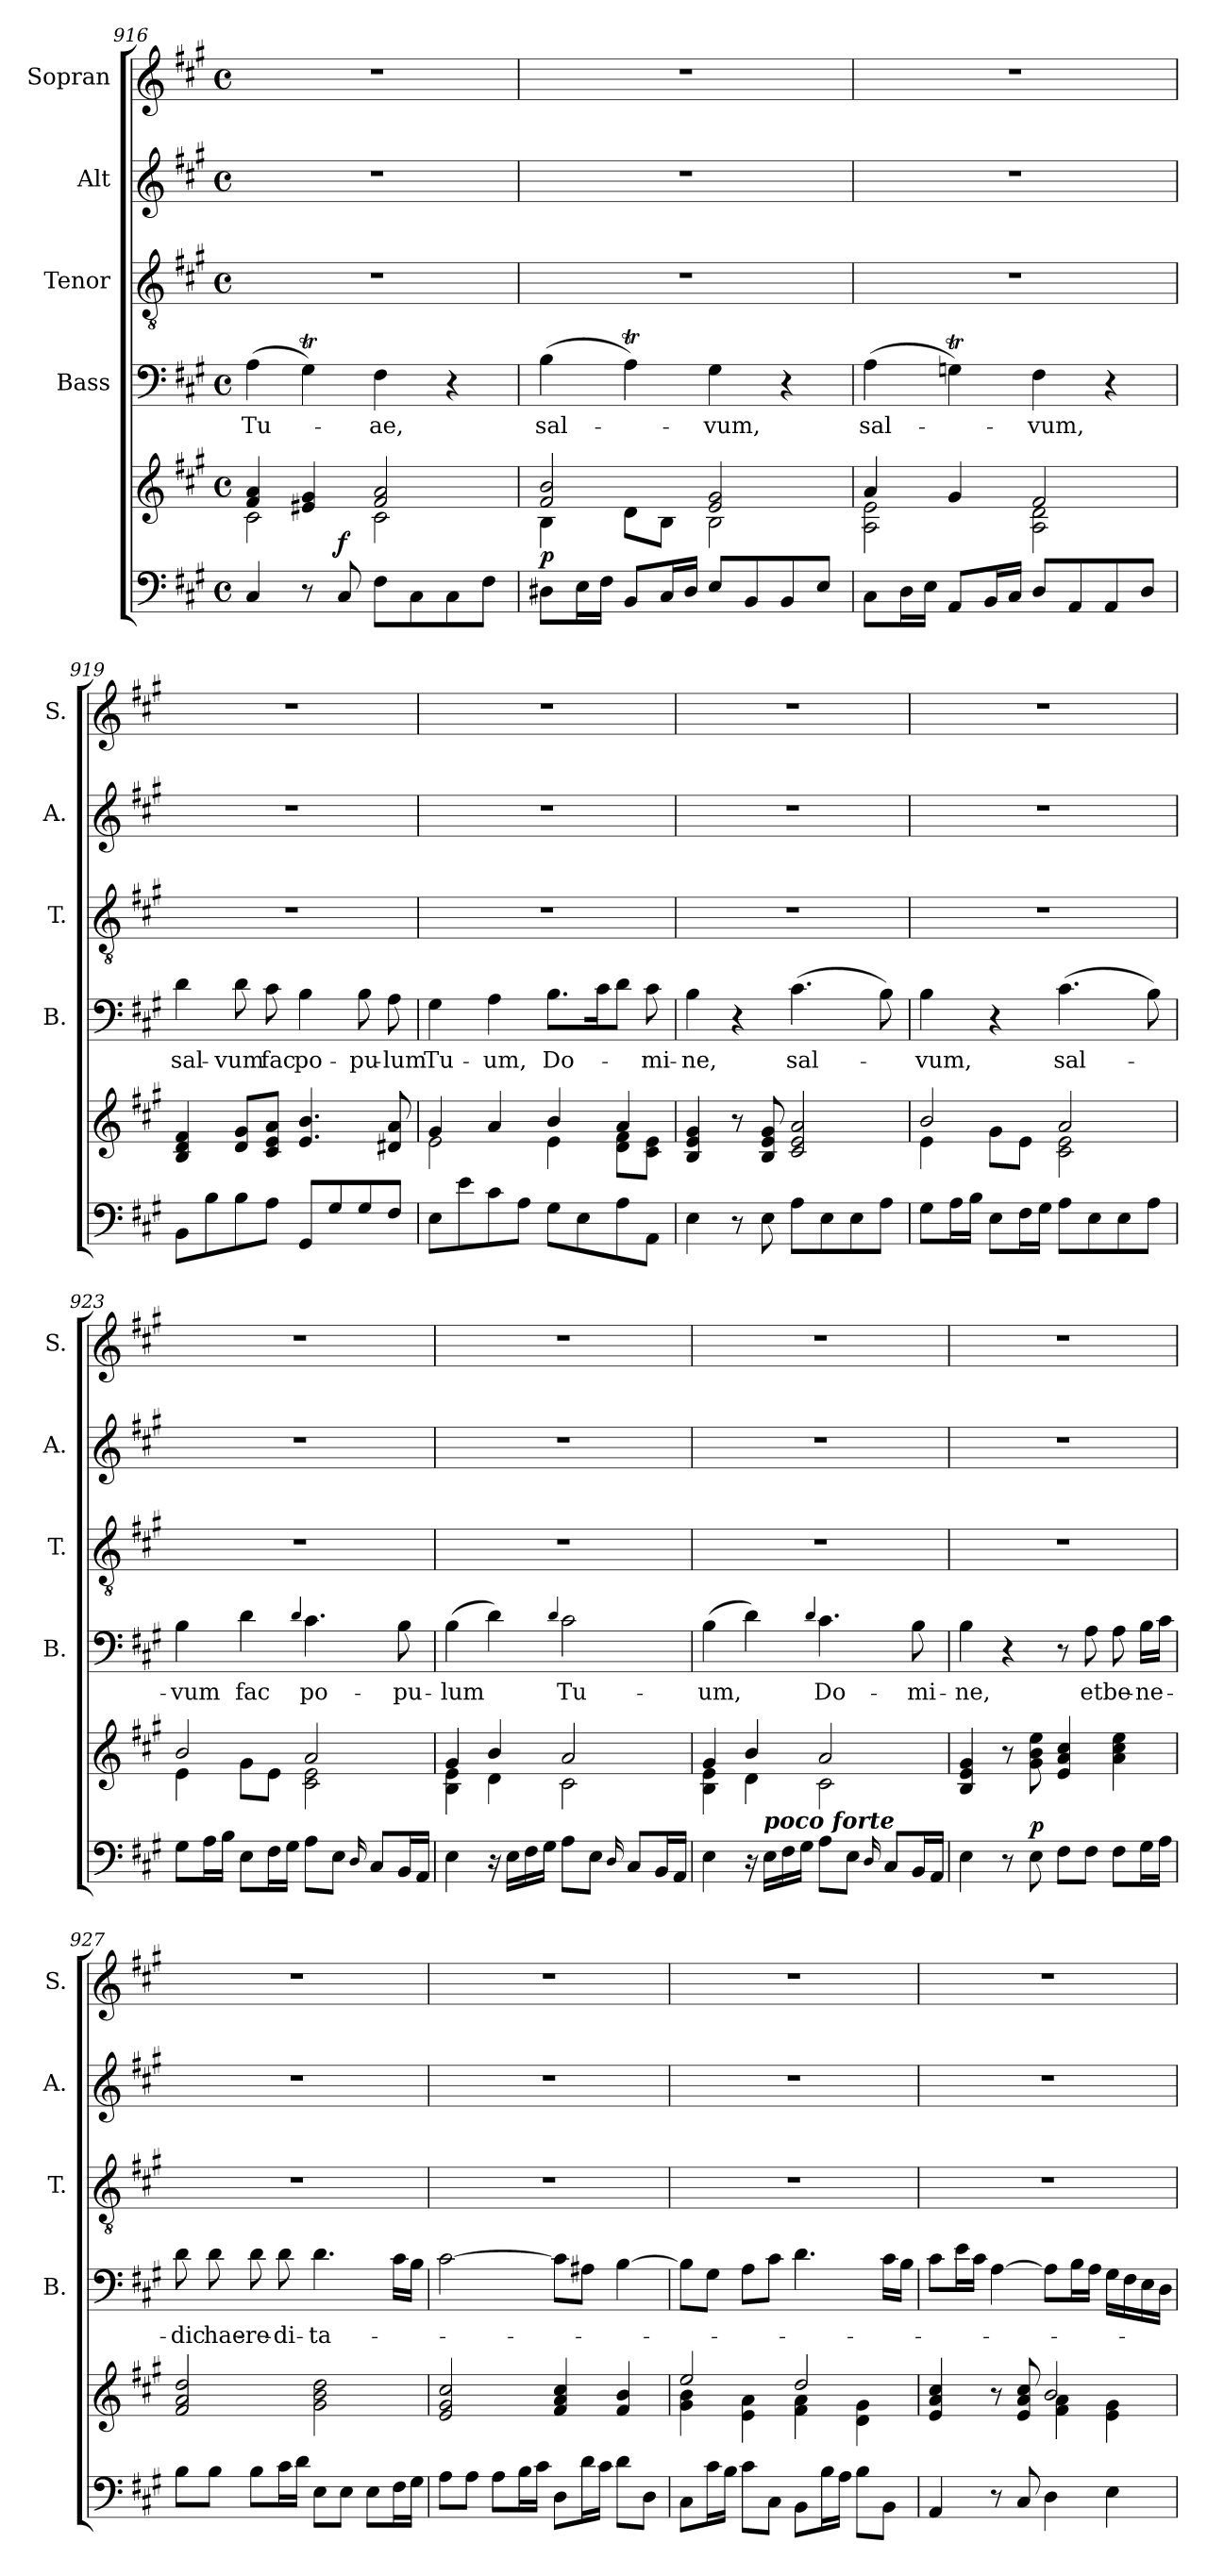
**kern	**kern	**dynam	**kern	**text	**kern	**kern	**kern
*part5	*part5	*part5	*part4	*part4	*part3	*part2	*part1
*staff6	*staff5	*staff5/6	*staff4	*staff4	*staff3	*staff2	*staff1
*	*	*	*I"Bass	*	*I"Tenor	*I"Alt	*I"Sopran
*	*	*	*I'B.	*	*I'T.	*I'A.	*I'S.
*clefF4	*clefG2	*	*clefF4	*	*clefGv2	*clefG2	*clefG2
*k[f#c#g#]	*k[f#c#g#]	*	*k[f#c#g#]	*	*k[f#c#g#]	*k[f#c#g#]	*k[f#c#g#]
*A:	*A:	*	*A:	*	*A:	*A:	*A:
*M4/4	*M4/4	*	*M4/4	*	*M4/4	*M4/4	*M4/4
*met(c)	*met(c)	*	*met(c)	*	*met(c)	*met(c)	*met(c)
=916	=916	=916	=916	=916	=916	=916	=916
*	*^	*	*	*	*	*	*
!	!	!	!	!	!LO:LY:b	!	!	!
4C#/	4f#/ 4a/	2c#\	.	(>4A\	Tu-	1r	1r	1r
8r	4e#X/ 4g#/	.	.	4G#t\)	.	.	.	.
!	!	!	!LO:DY:a=2	!	!	!	!	!
8C#/	.	.	f	.	.	.	.	.
!	!	!	!	!	!LO:LY:b	!	!	!
8F#\L	2f#/ 2a/	2c#\	.	4F#\	-ae,	.	.	.
8C#\	.	.	.	.	.	.	.	.
8C#\	.	.	.	4r	.	.	.	.
8F#\J	.	.	.	.	.	.	.	.
=917	=917	=917	=917	=917	=917	=917	=917	=917
!	!	!	!LO:DY:a=2	!	!LO:LY:b	!	!	!
8D#X\L	2f#/ 2b/	4B\	p	(>4B\	sal-	1r	1r	1r
16E\L	.	.	.	.	.	.	.	.
16F#\JJ	.	.	.	.	.	.	.	.
8BB/L	.	8d\L	.	4AT\)	.	.	.	.
16C#/L	.	8B\J	.	.	.	.	.	.
16D#/JJ	.	.	.	.	.	.	.	.
!	!	!	!	!	!LO:LY:b	!	!	!
8E/L	2e/ 2g#/	2B\	.	4G#\	-vum,	.	.	.
8BB/	.	.	.	.	.	.	.	.
8BB/	.	.	.	4r	.	.	.	.
8E/J	.	.	.	.	.	.	.	.
=918	=918	=918	=918	=918	=918	=918	=918	=918
!	!	!	!	!	!LO:LY:b	!	!	!
8C#\L	4a/	2A\ 2e\	.	(>4A\	sal-	1r	1r	1r
16D\L	.	.	.	.	.	.	.	.
16E\JJ	.	.	.	.	.	.	.	.
8AA/L	4g#/	.	.	4GnT\)	.	.	.	.
16BB/L	.	.	.	.	.	.	.	.
16C#/JJ	.	.	.	.	.	.	.	.
!	!	!	!	!	!LO:LY:b	!	!	!
8D/L	2f#/	2A\ 2d\	.	4F#\	-vum,	.	.	.
8AA/	.	.	.	.	.	.	.	.
8AA/	.	.	.	4r	.	.	.	.
8D/J	.	.	.	.	.	.	.	.
*	*v	*v	*	*	*	*	*	*
!!LO:LB:g=z
=919	=919	=919	=919	=919	=919	=919	=919
!	!	!	!	!LO:LY:b	!	!	!
8BB\L	4B/ 4d/ 4f#/	.	4d\	sal-	1r	1r	1r
8B\	.	.	.	.	.	.	.
!	!	!	!	!LO:LY:b	!	!	!
8B\	8d/ 8g#/L	.	8d\	-vum	.	.	.
!	!	!	!	!LO:LY:b	!	!	!
8A\J	8c#/ 8e/ 8a/J	.	8c#\	fac	.	.	.
!	!	!	!	!LO:LY:b	!	!	!
8GG#/L	4.e/ 4.b/	.	4B\	po-	.	.	.
8G#/	.	.	.	.	.	.	.
!	!	!	!	!LO:LY:b	!	!	!
8G#/	.	.	8B\	-pu-	.	.	.
!	!	!	!	!LO:LY:b	!	!	!
8F#/J	8d#X/ 8a/	.	8A\	-lum	.	.	.
=920	=920	=920	=920	=920	=920	=920	=920
*	*^	*	*	*	*	*	*
!	!	!	!	!	!LO:LY:b	!	!	!
8E\L	4g#/	2e\	.	4G#\	Tu-	1r	1r	1r
8e\	.	.	.	.	.	.	.	.
!	!	!	!	!	!LO:LY:b	!	!	!
8c#\	4a/	.	.	4A\	-um,	.	.	.
8A\J	.	.	.	.	.	.	.	.
!	!	!	!	!	!LO:LY:b	!	!	!
8G#\L	4b/	4e\	.	8.B\L	Do-	.	.	.
8E\	.	.	.	.	.	.	.	.
.	.	.	.	16c#\k	.	.	.	.
8A\	4a/	8d\ 8f#\L	.	8d\J	.	.	.	.
!	!	!	!	!	!LO:LY:b	!	!	!
8AA\J	.	8c#\ 8e\J	.	8c#\	-mi-	.	.	.
=921	=921	=921	=921	=921	=921	=921	=921	=921
!	!	!	!	!	!LO:LY:b	!	!	!
*	*v	*v	*	*	*	*	*	*
4E\	4B/ 4e/ 4g#/	.	4B\	-ne,	1r	1r	1r
8r	8r	.	4r	.	.	.	.
8E\	8B/ 8e/ 8g#/	.	.	.	.	.	.
!	!	!	!	!LO:LY:b	!	!	!
8A\L	2c#/ 2e/ 2a/	.	(>4.c#\	sal-	.	.	.
8E\	.	.	.	.	.	.	.
8E\	.	.	.	.	.	.	.
8A\J	.	.	8B\)	.	.	.	.
=922	=922	=922	=922	=922	=922	=922	=922
*	*^	*	*	*	*	*	*
!	!	!	!	!	!LO:LY:b	!	!	!
8G#\L	2b/	4e\	.	4B\	-vum,	1r	1r	1r
16A\L	.	.	.	.	.	.	.	.
16B\JJ	.	.	.	.	.	.	.	.
8E\L	.	8g#\L	.	4r	.	.	.	.
16F#\L	.	8e\J	.	.	.	.	.	.
16G#\JJ	.	.	.	.	.	.	.	.
!	!	!	!	!	!LO:LY:b	!	!	!
8A\L	2a/	2c#\ 2e\	.	(>4.c#\	sal-	.	.	.
8E\	.	.	.	.	.	.	.	.
8E\	.	.	.	.	.	.	.	.
8A\J	.	.	.	8B\)	.	.	.	.
=923	=923	=923	=923	=923	=923	=923	=923	=923
!	!	!	!	!	!LO:LY:b	!	!	!
8G#\L	2b/	4e\	.	4B\	-vum	1r	1r	1r
16A\L	.	.	.	.	.	.	.	.
16B\JJ	.	.	.	.	.	.	.	.
!	!	!	!	!	!LO:LY:b	!	!	!
8E\L	.	8g#\L	.	4d\	fac	.	.	.
16F#\L	.	8e\J	.	.	.	.	.	.
16G#\JJ	.	.	.	.	.	.	.	.
.	.	.	.	4qqd/	.	.	.	.
!	!	!	!	!	!LO:LY:b	!	!	!
8A\L	2a/	2c#\ 2e\	.	4.c#\	po-	.	.	.
8E\J	.	.	.	.	.	.	.	.
16qqD/	.	.	.	.	.	.	.	.
8C#/L	.	.	.	.	.	.	.	.
!	!	!	!	!	!LO:LY:b	!	!	!
16BB/L	.	.	.	8B\	-pu-	.	.	.
16AA/JJ	.	.	.	.	.	.	.	.
=924	=924	=924	=924	=924	=924	=924	=924	=924
!	!	!	!	!	!LO:LY:b	!	!	!
4E\	4g#/	4B\ 4e\	.	(>4B\	-lum	1r	1r	1r
16r	4b/	4d\	.	4d\)	.	.	.	.
16E\LL	.	.	.	.	.	.	.	.
16F#\	.	.	.	.	.	.	.	.
16G#\JJ	.	.	.	.	.	.	.	.
.	.	.	.	4qqd/	.	.	.	.
!	!	!	!	!	!LO:LY:b	!	!	!
8A\L	2a/	2c#\	.	2c#\	Tu-	.	.	.
8E\J	.	.	.	.	.	.	.	.
16qqD/	.	.	.	.	.	.	.	.
8C#/L	.	.	.	.	.	.	.	.
16BB/L	.	.	.	.	.	.	.	.
16AA/JJ	.	.	.	.	.	.	.	.
!!LO:LB:g=z
=925	=925	=925	=925	=925	=925	=925	=925	=925
!	!	!	!	!	!LO:LY:b	!	!	!
4E\	4g#/	4B\ 4e\	.	(>4B\	-um,	1r	1r	1r
16r	4b/	4d\	.	4d\)	.	.	.	.
!LO:TX:a:Bi:t=poco forte	!	!	!	!	!	!	!	!
16E\LL	.	.	.	.	.	.	.	.
16F#\	.	.	.	.	.	.	.	.
16G#\JJ	.	.	.	.	.	.	.	.
.	.	.	.	4qqd/	.	.	.	.
!	!	!	!	!	!LO:LY:b	!	!	!
8A\L	2a/	2c#\	.	4.c#\	Do-	.	.	.
8E\J	.	.	.	.	.	.	.	.
16qqD/	.	.	.	.	.	.	.	.
8C#/L	.	.	.	.	.	.	.	.
!	!	!	!	!	!LO:LY:b	!	!	!
16BB/L	.	.	.	8B\	-mi-	.	.	.
16AA/JJ	.	.	.	.	.	.	.	.
*	*v	*v	*	*	*	*	*	*
=926	=926	=926	=926	=926	=926	=926	=926
!	!	!	!	!LO:LY:b	!	!	!
4E\	4B/ 4e/ 4g#/	.	4B\	-ne,	1r	1r	1r
8r	8r	.	4r	.	.	.	.
!	!	!LO:DY:a=2	!	!	!	!	!
8E\	8g#\ 8b\ 8ee\	p	.	.	.	.	.
8F#\L	4e/ 4a/ 4cc#/	.	8r	.	.	.	.
!	!	!	!	!LO:LY:b	!	!	!
8F#\J	.	.	8A\	et	.	.	.
!	!	!	!	!LO:LY:b	!	!	!
8F#\L	4a\ 4cc#\ 4ee\	.	8A\	be-	.	.	.
!	!	!	!	!LO:LY:b	!	!	!
16G#\L	.	.	16B\LL	-ne-	.	.	.
16A\JJ	.	.	16c#\JJ	.	.	.	.
=927	=927	=927	=927	=927	=927	=927	=927
!	!	!	!	!LO:LY:b	!	!	!
8B\L	2f#/ 2a/ 2dd/	.	8d\	-dic	1r	1r	1r
!	!	!	!	!LO:LY:b	!	!	!
8B\J	.	.	8d\	hae-	.	.	.
!	!	!	!	!LO:LY:b	!	!	!
8B\L	.	.	8d\	-re-	.	.	.
!	!	!	!	!LO:LY:b	!	!	!
16c#\L	.	.	8d\	-di-	.	.	.
16d\JJ	.	.	.	.	.	.	.
!	!	!	!	!LO:LY:b	!	!	!
8E\L	2g#\ 2b\ 2dd\	.	4.d\	-ta-	.	.	.
8E\J	.	.	.	.	.	.	.
8E\L	.	.	.	.	.	.	.
16F#\L	.	.	16c#\LL	.	.	.	.
16G#\JJ	.	.	16B\JJ	.	.	.	.
=928	=928	=928	=928	=928	=928	=928	=928
8A\L	2e/ 2g#/ 2cc#/	.	[2c#\	.	1r	1r	1r
8A\J	.	.	.	.	.	.	.
8A\L	.	.	.	.	.	.	.
16B\L	.	.	.	.	.	.	.
16c#\JJ	.	.	.	.	.	.	.
8D\L	4f#/ 4a/ 4cc#/	.	8c#\L]	.	.	.	.
16d\L	.	.	8A#X\J	.	.	.	.
16c#\JJ	.	.	.	.	.	.	.
8d\L	4f#/ 4b/	.	[4B\	.	.	.	.
8D\J	.	.	.	.	.	.	.
=929	=929	=929	=929	=929	=929	=929	=929
*	*^	*	*	*	*	*	*
8C#\L	2ee/	4g#\ 4b\	.	8B\L]	.	1r	1r	1r
16c#\L	.	.	.	8G#\J	.	.	.	.
16B\JJ	.	.	.	.	.	.	.	.
8c#\L	.	4e\ 4a\	.	8A\L	.	.	.	.
8C#\J	.	.	.	8c#\J	.	.	.	.
8BB\L	2dd/	4f#\ 4a\	.	4.d\	.	.	.	.
16B\L	.	.	.	.	.	.	.	.
16A\JJ	.	.	.	.	.	.	.	.
8B\L	.	4d\ 4g#\	.	.	.	.	.	.
8BB\J	.	.	.	16c#\LL	.	.	.	.
.	.	.	.	16B\JJ	.	.	.	.
!!LO:PB:g=z
=930	=930	=930	=930	=930	=930	=930	=930	=930
4AA/	4e/ 4a/ 4cc#/	2ryy	.	8c#\L	.	1r	1r	1r
.	.	.	.	16e\L	.	.	.	.
.	.	.	.	16c#\JJ	.	.	.	.
8r	8r	.	.	[4A\	.	.	.	.
8C#/	8e/ 8a/ 8cc#/	.	.	.	.	.	.	.
4D\	2b/	4f#\ 4a\	.	8A\L]	.	.	.	.
.	.	.	.	16B\L	.	.	.	.
.	.	.	.	16A\JJ	.	.	.	.
4E\	.	4e\ 4g#\	.	16G#\LL	.	.	.	.
.	.	.	.	16F#\	.	.	.	.
.	.	.	.	16E\	.	.	.	.
.	.	.	.	16D\JJ	.	.	.	.
*	*v	*v	*	*	*	*	*	*
=	=	=	=	=	=	=	=
*-	*-	*-	*-	*-	*-	*-	*-
